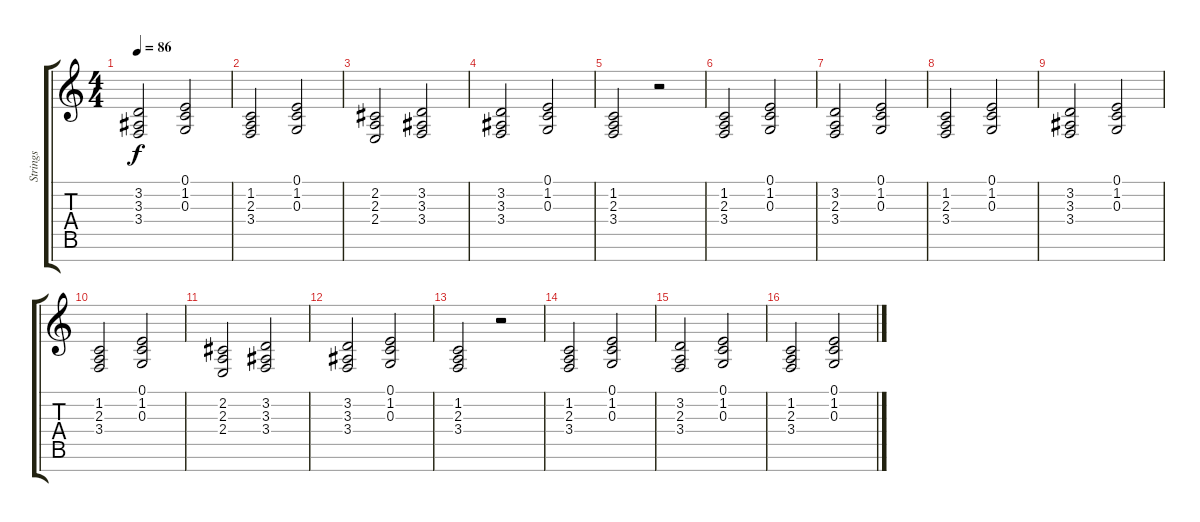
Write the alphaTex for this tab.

\track ("Strings" "Strings") {instrument stringensemble1}
\staff {score tabs}
\tuning (E4 B3 G3 D3 A2 E2 B1) {hide}
\ts (4 4)
\tempo 86
\clef g2
\ks c
(3.2 3.3 3.4).2{dy f} (0.1 1.2 0.3).2 |
(1.2 2.3 3.4).2 (0.1 1.2 0.3).2 |
(2.2 2.3 2.4).2 (3.2 3.3 3.4).2 |
(3.2 3.3 3.4).2 (0.1 1.2 0.3).2 |
(1.2 2.3 3.4).2 r.2 |
(1.2 2.3 3.4).2 (0.1 1.2 0.3).2 |
(3.2 2.3 3.4).2 (0.1 1.2 0.3).2 |
(1.2 2.3 3.4).2 (0.1 1.2 0.3).2 |
(3.2 3.3 3.4).2 (0.1 1.2 0.3).2 |
(1.2 2.3 3.4).2 (0.1 1.2 0.3).2 |
(2.2 2.3 2.4).2 (3.2 3.3 3.4).2 |
(3.2 3.3 3.4).2 (0.1 1.2 0.3).2 |
(1.2 2.3 3.4).2 r.2 |
(1.2 2.3 3.4).2 (0.1 1.2 0.3).2 |
(3.2 2.3 3.4).2 (0.1 1.2 0.3).2 |
(1.2 2.3 3.4).2 (0.1 1.2 0.3).2
